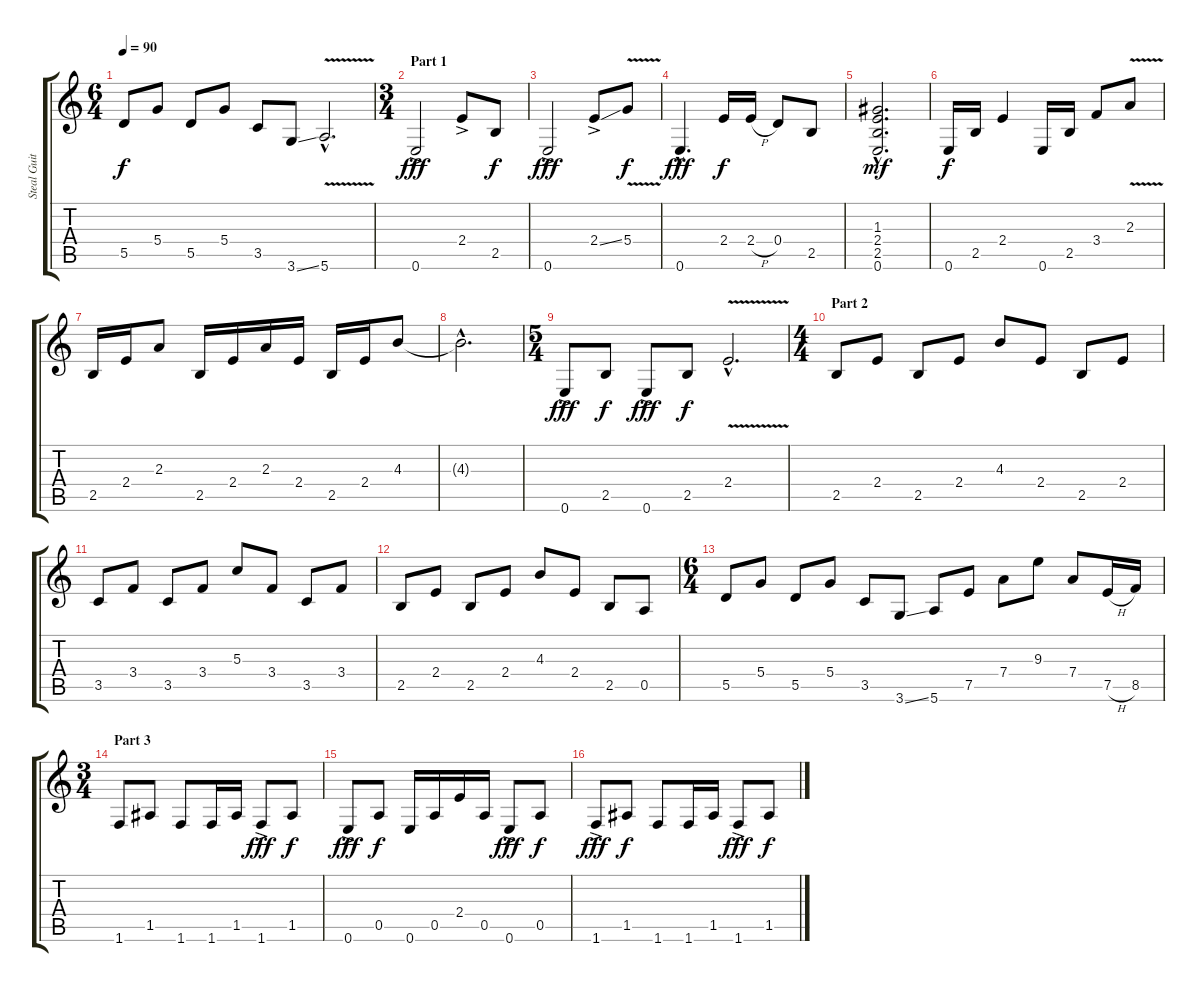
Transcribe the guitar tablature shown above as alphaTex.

\track ("Steal Guitar (rythm)" "Steal Guit") {instrument acousticguitarsteel}
\staff {score tabs}
\tuning (E4 B3 G3 D3 A2 E2) {hide}
\ts (6 4)
\tempo 90
\clef g2
\ks c
5.5.8{dy f} 5.4.8 5.5.8 5.4.8 3.5.8 3.6{ss}.8 5.6{v hac}.2{d} |
\ts (3 4)
\section ("" "Part 1")
0.6{ac}.2{dy fff} 2.4{ac}.8 2.5.8{dy f} |
0.6{ac}.2{dy fff} 2.4{ss ac}.8 5.4{v}.8{dy f} |
0.6{hac}.4{d dy fff} 2.4.16{dy f} 2.4{h}.16 0.4.8 2.5.8 |
(1.3{hac} 2.4{hac} 2.5{hac} 0.6{hac}).2{d dy mf} |
0.6.16{dy f} 2.5.16 2.4.4 0.6.16 2.5.16 3.4.8 2.3{v}.8 |
2.5.16 2.4.16 2.3.8 2.5.16 2.4.16 2.3.16 2.4.16 2.5.16 2.4.16 4.3.8 |
4.3{hac t}.2{d} |
\ts (5 4)
0.6{ac}.8{dy fff} 2.5.8{dy f} 0.6{ac}.8{dy fff} 2.5.8{dy f} 2.4{v hac}.2{d} |
\ts (4 4)
\section ("" "Part 2")
2.5.8 2.4.8 2.5.8 2.4.8 4.3.8 2.4.8 2.5.8 2.4.8 |
3.5.8 3.4.8 3.5.8 3.4.8 5.3.8 3.4.8 3.5.8 3.4.8 |
2.5.8 2.4.8 2.5.8 2.4.8 4.3.8 2.4.8 2.5.8 0.5.8 |
\ts (6 4)
5.5.8 5.4.8 5.5.8 5.4.8 3.5.8 3.6{ss}.8 5.6.8 7.5.8 7.4.8 9.3.8 7.4.8 7.5{h}.16 8.5.16 |
\ts (3 4)
\section ("" "Part 3")
1.6.8 1.5.8 1.6.8 1.6.16 1.5.16 1.6{ac}.8{dy fff} 1.5.8{dy f} |
0.6{ac}.8{dy fff} 0.5.8{dy f} 0.6.16 0.5.16 2.4.16 0.5.16 0.6{ac}.8{dy fff} 0.5.8{dy f} |
1.6{ac}.8{dy fff} 1.5.8{dy f} 1.6.8 1.6.16 1.5.16 1.6{ac}.8{dy fff} 1.5.8{dy f}
